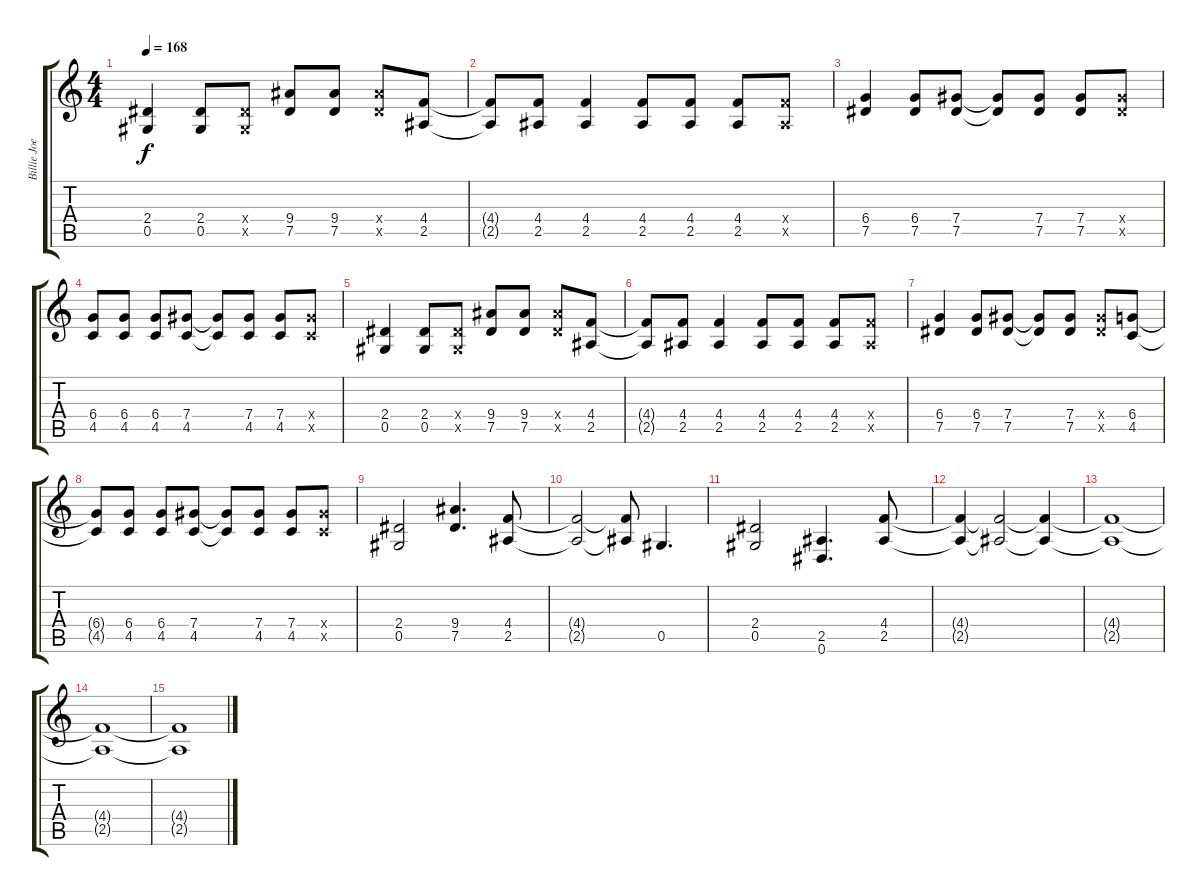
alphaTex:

\track ("Billie Joe Armstrong - Lead Guitar" "Billie Joe") {instrument distortionguitar}
\staff {score tabs}
\tuning (Eb4 Bb3 Gb3 Db3 Ab2 Eb2) {hide}
\ts (4 4)
\tempo 168
\clef g2
\ks c
(2.4 0.5).4{dy f} (2.4 0.5).8 (2.4{x} 0.5{x}).8 (9.4 7.5).8 (9.4 7.5).8 (9.4{x} 7.5{x}).8 (4.4 2.5).8 |
(4.4{t} 2.5{t}).8 (4.4 2.5).8 (4.4 2.5).4 (4.4 2.5).8 (4.4 2.5).8 (4.4 2.5).8 (4.4{x} 2.5{x}).8 |
(6.4 7.5).4 (6.4 7.5).8 (7.4 7.5).8 (7.4{t} 7.5{t}).8 (7.4 7.5).8 (7.4 7.5).8 (7.4{x} 7.5{x}).8 |
(6.4 4.5).8 (6.4 4.5).8 (6.4 4.5).8 (7.4 4.5).8 (7.4{t} 4.5{t}).8 (7.4 4.5).8 (7.4 4.5).8 (7.4{x} 4.5{x}).8 |
(2.4 0.5).4 (2.4 0.5).8 (2.4{x} 0.5{x}).8 (9.4 7.5).8 (9.4 7.5).8 (9.4{x} 7.5{x}).8 (4.4 2.5).8 |
(4.4{t} 2.5{t}).8 (4.4 2.5).8 (4.4 2.5).4 (4.4 2.5).8 (4.4 2.5).8 (4.4 2.5).8 (4.4{x} 2.5{x}).8 |
(6.4 7.5).4 (6.4 7.5).8 (7.4 7.5).8 (7.4{t} 7.5{t}).8 (7.4 7.5).8 (7.4{x} 7.5{x}).8 (6.4 4.5).8 |
(6.4{t} 4.5{t}).8 (6.4 4.5).8 (6.4 4.5).8 (7.4 4.5).8 (7.4{t} 4.5{t}).8 (7.4 4.5).8 (7.4 4.5).8 (7.4{x} 4.5{x}).8 |
(2.4 0.5).2 (9.4 7.5).4{d} (4.4 2.5).8 |
(4.4{t} 2.5{t}).2 (4.4{t} 2.5{t}).8 0.5.4{d} |
(2.4 0.5).2 (2.5 0.6).4{d} (4.4 2.5).8 |
(4.4{t} 2.5{t}).4 (4.4{t} 2.5{t}).2 (4.4{t} 2.5{t}).4 |
(4.4{t} 2.5{t}).1{volume 0} |
(4.4{t} 2.5{t}).1 |
(4.4{t} 2.5{t}).1
